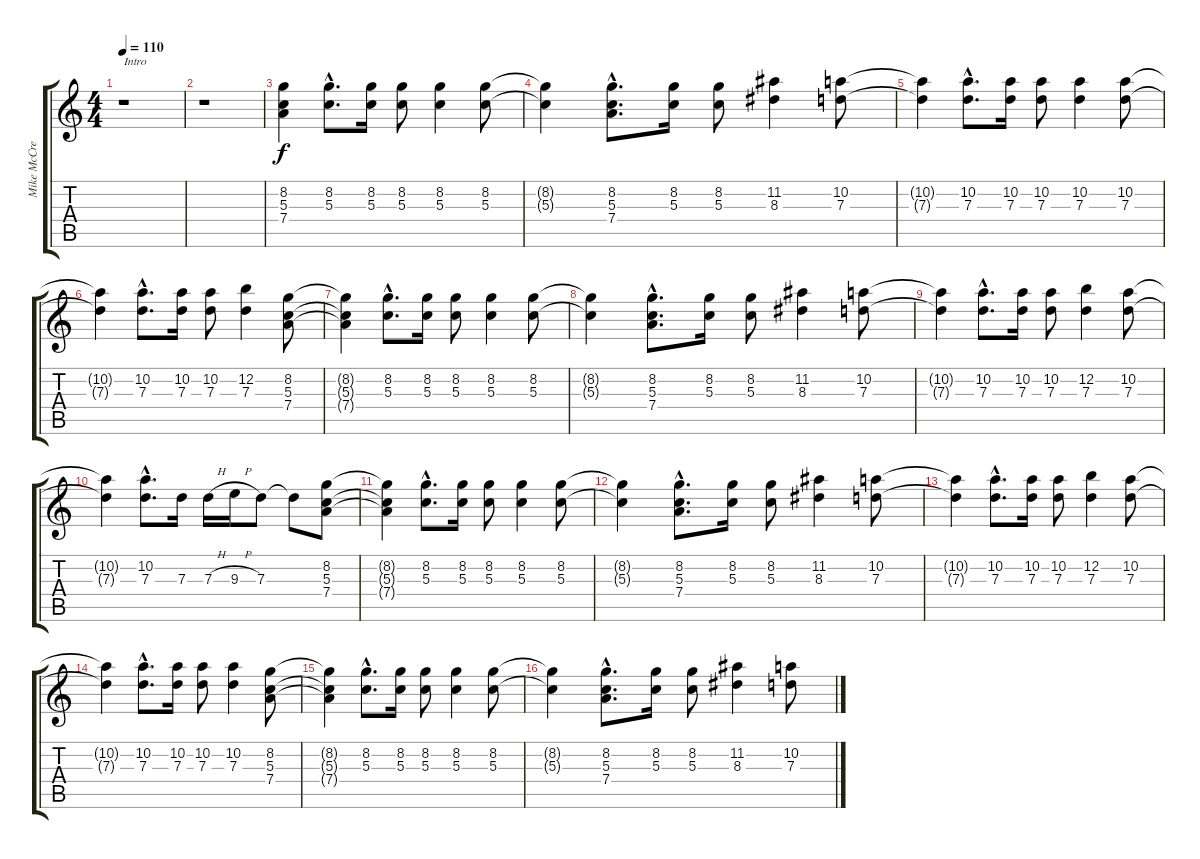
\track ("Mike McCready" "Mike McCre") {instrument acousticguitarsteel}
\staff {score tabs}
\tuning (E4 B3 G3 D3 A2 E2) {hide}
\ts (4 4)
\tempo 110
\clef g2
\ks c
r.1{txt "Intro" dy f instrument acousticguitarsteel} |
r.1 |
(8.2 5.3 7.4).4 (8.2{hac} 5.3{hac}).8{d} (8.2 5.3).16 (8.2 5.3).8 (8.2 5.3).4 (8.2 5.3).8 |
(8.2{t} 5.3{t}).4 (8.2{hac} 5.3{hac} 7.4{hac}).8{d} (8.2 5.3).16 (8.2 5.3).8 (11.2 8.3).4 (10.2 7.3).8 |
(10.2{t} 7.3{t}).4 (10.2{hac} 7.3{hac}).8{d} (10.2 7.3).16 (10.2 7.3).8 (10.2 7.3).4 (10.2 7.3).8 |
(10.2{t} 7.3{t}).4 (10.2{hac} 7.3{hac}).8{d} (10.2 7.3).16 (10.2 7.3).8 (12.2 7.3).4 (8.2 5.3 7.4).8 |
(8.2{t} 5.3{t} 7.4{t}).4 (8.2{hac} 5.3{hac}).8{d} (8.2 5.3).16 (8.2 5.3).8 (8.2 5.3).4 (8.2 5.3).8 |
(8.2{t} 5.3{t}).4 (8.2{hac} 5.3{hac} 7.4{hac}).8{d} (8.2 5.3).16 (8.2 5.3).8 (11.2 8.3).4 (10.2 7.3).8 |
(10.2{t} 7.3{t}).4 (10.2{hac} 7.3{hac}).8{d} (10.2 7.3).16 (10.2 7.3).8 (12.2 7.3).4 (10.2 7.3).8 |
(10.2{t} 7.3{t}).4 (10.2{hac} 7.3{hac}).8{d} 7.3.16 7.3{h}.16 9.3{h}.16 7.3.8 7.3{t}.8 (8.2 5.3 7.4).8 |
(8.2{t} 5.3{t} 7.4{t}).4 (8.2{hac} 5.3{hac}).8{d} (8.2 5.3).16 (8.2 5.3).8 (8.2 5.3).4 (8.2 5.3).8 |
(8.2{t} 5.3{t}).4 (8.2{hac} 5.3{hac} 7.4{hac}).8{d} (8.2 5.3).16 (8.2 5.3).8 (11.2 8.3).4 (10.2 7.3).8 |
(10.2{t} 7.3{t}).4 (10.2{hac} 7.3{hac}).8{d} (10.2 7.3).16 (10.2 7.3).8 (12.2 7.3).4 (10.2 7.3).8 |
(10.2{t} 7.3{t}).4 (10.2{hac} 7.3{hac}).8{d} (10.2 7.3).16 (10.2 7.3).8 (10.2 7.3).4 (8.2 5.3 7.4).8 |
(8.2{t} 5.3{t} 7.4{t}).4 (8.2{hac} 5.3{hac}).8{d} (8.2 5.3).16 (8.2 5.3).8 (8.2 5.3).4 (8.2 5.3).8 |
(8.2{t} 5.3{t}).4 (8.2{hac} 5.3{hac} 7.4{hac}).8{d} (8.2 5.3).16 (8.2 5.3).8 (11.2 8.3).4 (10.2 7.3).8
